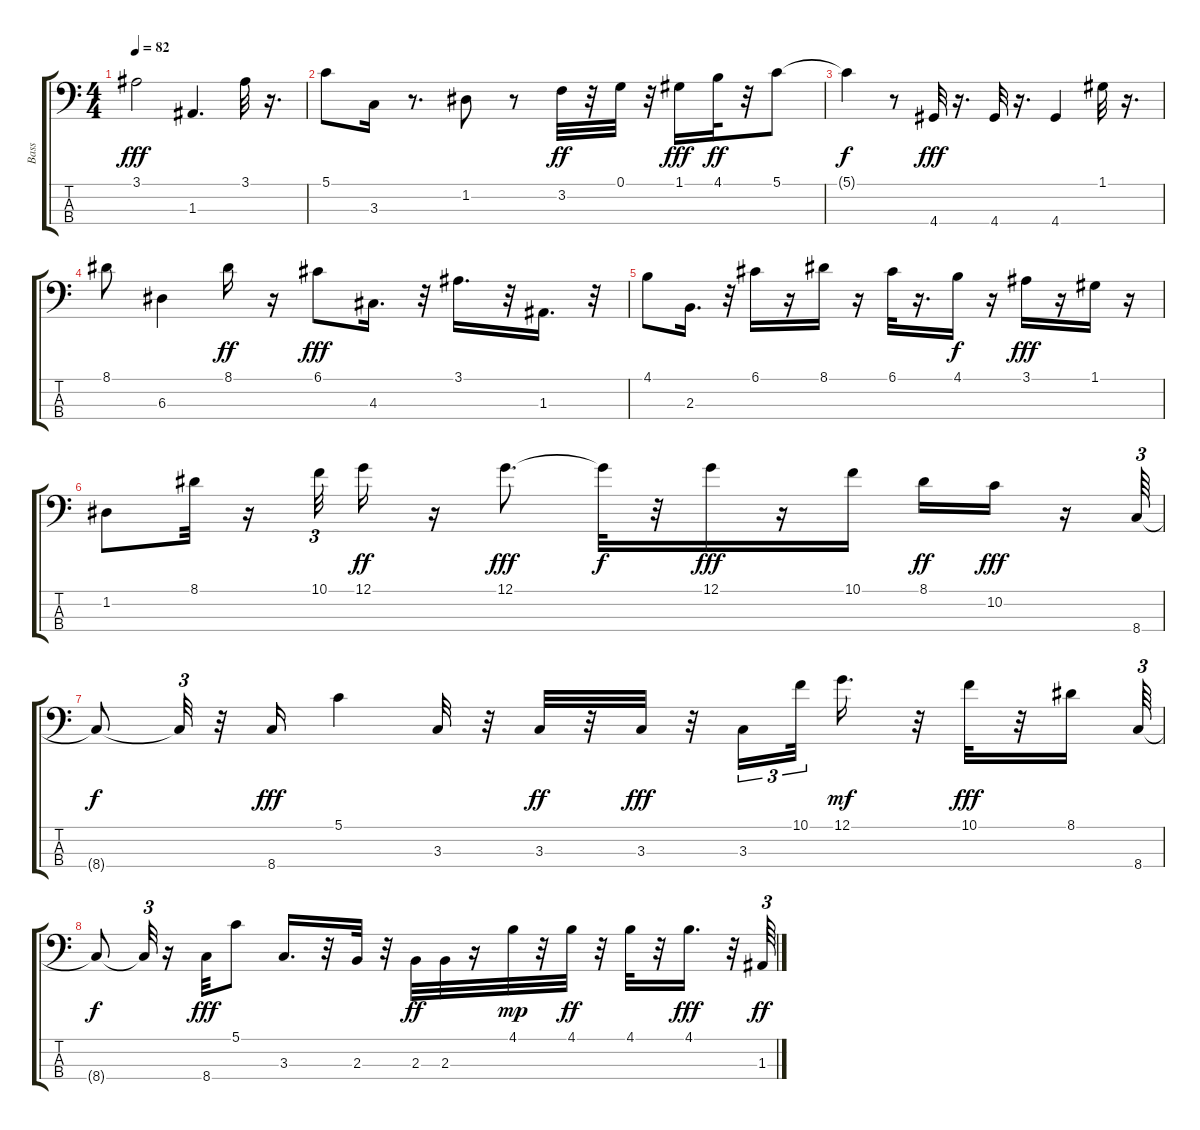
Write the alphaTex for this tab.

\track ("Bass" "Bass") {instrument electricbassfinger}
\staff {score tabs}
\tuning (G2 D2 A1 E1) {hide}
\ts (4 4)
\tempo 82
\clef f4
\ks c
3.1.2{dy fff} 1.3.4{d} 3.1.32 r.16{d} |
5.1.8 3.3.16 r.8{d} 1.2.8 r.8 3.2.32{dy ff} r.32 0.1.32 r.32 1.1.16{dy fff} 4.1.32{dy ff} r.32 5.1.8 |
5.1{t}.4{dy f} r.8 4.4.32{dy fff} r.16{d} 4.4.32 r.16{d} 4.4.4 1.1.32 r.16{d} |
8.1.8 6.3.4 8.1.16{dy ff} r.16 6.1.8{dy fff} 4.3.16{d} r.32 3.1.16{d} r.32 1.3.16{d} r.32 |
4.1.8 2.3.16{d} r.32 6.1.16 r.16 8.1.16 r.16 6.1.32 r.16{d} 4.1.16{dy f} r.16 3.1.16{dy fff} r.16 1.1.16 r.16 |
1.2.8 8.1.32 r.16 10.1.32{tu (3 2)} 12.1.16{dy ff} r.16 12.1.8{d dy fff} 12.1{t}.32{dy f} r.32 12.1.16{dy fff} r.16 10.1.16 8.1.16{dy ff} 10.2.16{dy fff} r.16 8.4.64{tu (3 2)} |
8.4{t}.8{dy f} 8.4{t}.32{tu (3 2)} r.32 8.4.16{dy fff} 5.1.4 3.3.32 r.32 3.3.32{dy ff} r.32 3.3.32{dy fff} r.32 3.3.16{tu (3 2)} 10.1.32{tu (3 2)} 12.1.16{d dy mf} r.32 10.1.32{dy fff} r.32 8.1.16 8.4.64{tu (3 2)} |
8.4{t}.8{dy f} 8.4{t}.32{tu (3 2)} r.16 8.4.32{dy fff} 5.1.8 3.3.16{d} r.32 2.3.32 r.32 2.3.32{dy ff} 2.3.32 r.16 4.1.32{dy mp} r.32 4.1.32{dy ff} r.32 4.1.32 r.32 4.1.16{d dy fff} r.32 1.3.64{tu (3 2) dy ff}
